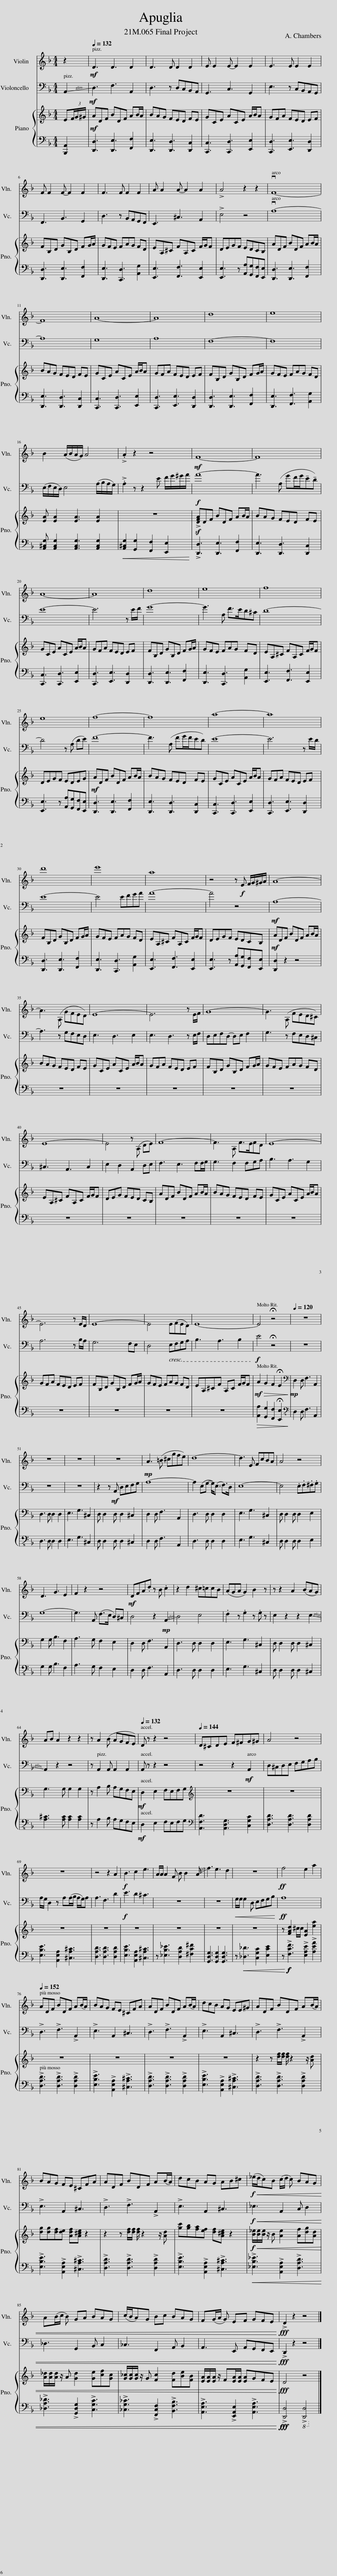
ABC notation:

X:1
%%score 1 2 { 3 | 4 }
L:1/8
M:4/4
I:linebreak $
K:F
V:1 treble
V:2 bass
V:3 treble
V:4 bass
V:1
 z2 |[Q:1/4=132]!mf! D3 D3 D2 | D3 D D2 D2 | E E2 E- E2 E2 | E3 E E2 E2 |$ %5
 F F2 F- F2 F2 | F3 F F2 F2 | A A2 A- A2 A2 | !>!A4 z2 z2 | vF8- |$ %10
 F8 | A8- | A8 | d8 | e8 |$ %15
 B2 (A/B/A/G/) A4 | !>!.A2 z2 z4 |!mf! F8- | F8 |$ A8- | %20
 A8 | d8 | e8 | f8 |$ e8 | %25
 f8- | f8 | a8- | a8 |$ d'8 | %30
 e'8 | a8 | z4 z!f! E F/G/^G/A/ | A8- |$ A3 (A, GFED) | %35
 E8- | E6 z E/F/ | G8- | G3 (A, FED^C) |$ E8- | %40
 E4 z (A, DE) | F8- | F3 A, F>EFD | E8- |$ E6 z E/D/ | %45
 E8- | E4 E(FED) | E8- |[Q:1/4=120] E4[Q:1/4=86] !fermata!z4[Q:1/4=92][Q:1/4=40] |[Q:1/4=120] z8 |$ %50
 z8 | z8 | z8 |!mp! A3 (=B ^cgfe) | d8- | %55
 d3 E FcBA | A4 z4 |$ D3 G3 E2 | F2 z2 z4 |!mf! DFA.d z B .c2 | %60
 z2 d2 ^c=ccB | (AGA G2) B2 z | z z2 A2 (BAG) |$ AB A2 z2 z2 | z A2 (B AGFE) | %65
[Q:1/4=132] D z[Q:1/4=136] z2[Q:1/4=140] z4[Q:1/4=144] |[Q:1/4=144] D^CDE F^FG^G | A4 z4 |$ z8 | z4 z2 A2 | %70
!f! B3 c2 e3 | A/A/ A2 F B B2 !-(!A | !-)!f3 e3 d2 | z8 |!ff! f4 e2 a2 |$ %75
[Q:1/4=152] ADF BDF A(B/A/) | BAG FE ^CFA | ADF BDF A(B/A/) | dcB AG EE^G | ADF BDF A(B/A/) |$ %80
 BAG FE ^CFA | ADF BDF A(B/A/) | dcB AG AB^c |!f!!<(! (_e/d/c)B (c/d/ c) BAG |$ A(B/c/ B) GA BAG | %85
 (c/B/A)G Bc BAG | F(G/A/ G) EF GFE!<)! |!fff! !>!D2 z2 z4 |] %88
V:2
 !-(!A,,2 |!mf! !-)!D,3 F,3 A,,2 | D,3 z D,C,B,,A,, | G,,3 C,3 G,,2 | E,3 z C,B,,A,,G,, |$ %5
 F,,3 B,,3 G,,2 | D,3 z B,,A,,G,,F,, | E,,3 ^C,3 A,,2 | !>!E,4 z4 | vA,8- |$ %10
 A,8 | G,8 | A,8 | F,8- | F,8 |$ %15
 (E,/F,/E,/D,/) E,4 (A,/B,/A,/G,/) | !>!.A,2 z z2 E F/G/^G/A/ |!f! A8- | A3 (A, GF/G/!tenuto!E!tenuto!D) |$ E8- | %20
 E6 z E/F/ | G8- | G3 A, F>ED^C | D8- |$ D4 z (A, DE) | %25
 F8- | F3 (A, FG/F/ED) | E8- | E6 z E/D/ |$ E8- | %30
 E4 EFGA | A8- | A4 z4 |!mf! A,8- |$ A,3 z G,F,E,D, | %35
 E,3 D,3 E,2 | E,3 D,3 z E,/F,/ | D,E,F,D,- D,E, F,2 | G,3 z F,E,D,^C, |$ ^C,3 A,,3 C,2 | %40
 E,2 D,2 A,,2 D,E, | F,3 E,3 F,F,/G,/ | G,3 F,2 F,G,A, | B,3 A,3 G,2 |$ A,6 z B,/A,/ | %45
 G,6 F,E, | D,4 E,F,G,A, | B,3 A,3 B,2 |!f! E4 !fermata!z4 | z8 |$ %50
 z8 | z8 | z2 z!mf! A,, D,E,F,G, | A,8- | A,2 (E,G,- G,<)(E, F,>)D, | %55
 E,8- | E,4 .E,.F,.^F,.G, |$ G,8- | G,3 A,, (F,>E, D,)^C, | D,4 z2!mp! !-(!A,,2 | %60
 !-)!D,4 E,4 | .F,2 z .G,2 z .G, z | E,2 z2 z2 !-(!E,2 |$ !-)!A,,2 z2 z4 | z A,,2 A,, A,,2 A,,2 | %65
 A,, z z2 z4 | z4 z2!mf! A,,2 | D,^C,D,E, F,G,A,B, |$ A,/G,/ D,2 z A,(A,/B,/ A,/G,/)A, | A,3 F,3 D2 | %70
!f! E3 D2 ^C3 | z8 | z8 |!<(! G,/G,/ G,2 D, E,F,G,B,!<)! |!ff! A,8 |$ %75
 !>!D,3 !>!F,3 !>!A,,2 | !>!E,3 A,,2 ^C,3 | !>!D,3 !>!F,3 !>!A,,2 | !>!E,3 A,,2 ^C,3 | !>!D,3 !>!F,3 !>!A,,2 |$ %80
 !>!E,3 A,,2 ^C,3 | !>!D,3 !>!F,3 !>!A,,2 | !>!E,3 A,,2 ^C,3 |!f!!<(! _E,3 A,,2 C, D,2 |$ _D,3 G,,2 B,, C,2 | %85
 _C,3 F,,2 A,, B,,2 | A,,3 E,, A,,G,,F,,E,,!<)! |!fff! !>!D,,2 z2 z4 |] %88
V:3
 E(3F/G/^G/ |!mf! ADF BDF AB/A/ | BAG FED FE | GCE ACE A/B/A | GFA FED EF |$ %5
 FB,D GB,D FG/A/ | GFE FAG FD | EA,^C FA,C F/G/F | DEGF EDCB, | ADF BDF AB/A/ |$ %10
 BAG FED FE | GCE ACE A/B/A | GFA FED EF | FB,D GB,D FG/A/ | GFE FAG FD |$ %15
 [EA] [EA]2 [EA]3 [EA]2 | z8 | !>![DFA]DF BDF AB/A/ | BAG FED FE |$ GCE ACE A/B/A | %20
 GFA FED EF | FB,D GB,D FG/A/ | GFE FAG FD | EA,^C FA,C F/G/F |$ DEGF EDEG | %25
!mf! ADF BDF AB/A/ | BAG FED FE | GCE ACE A/B/A | GFA FED EF |$ FB,D GB,D FG/A/ | %30
 GFE FAG FD | EA,^C FA,C F/G/F | DEGF EDCB, |!mf! ADF BDF AB/A/ |$ BAG FED FE | %35
 GCE ACE A/B/A | GFA FED EF | FB,D GB,D FG/A/ | GFE FAG FD |$ EA,^C FA,C F/G/F | %40
 DEG FED CB, | ADF BDF AB/A/ | BAG FED FE | GCE ACE A/B/A |$ GFA FED EF | %45
 FB,D GB,D FG/A/ | GFE FAG FD | EA,^CF A,C F/G/F |!mf!!>(! A2 G2 F2 !fermata!E2!>)! |[K:bass]!mp! D,2 D, F,3 A,,2 |$ %50
 D,3 D, D,2 D,2 | E,3 G,3 ^C,2 | D, D,2 D, D,2 ^C,2 | D,2 D, F,3 A,,2 | D,3 D, D,2 D,2 | %55
 E,3 G,3 ^C,2 | D, D,2 D, D,2 E,2 |$ G,2 G, B,3 F,2 | A,3 G, F,2 E,2 | D,2 D, F,3 A,,2 | %60
 D,3 D, D,2 D,2 | E,3 G,3 ^C,2 | D, D,2 D, D,2 ^C,2 |$ G,3 G, G,2 G,2 | z A,2 B, A,G,F,E, | %65
!mf! D,2 E,2 F,E,F,G, |[K:treble] z8 | z8 |$ z8 | z8 | %70
 z8 | z8 | z8 | z8 | z [FAd]2 ^c/c/ [EA]2 [ea]2 |$ %75
 z8 | z8 | z8 | z8 | z2 z [df]/[df]/ [df]/ z2 z/ [Ad] |$ %80
 [dg][dg][df][de] [Adf][A^ce] z2 | z2 z [df]/[df]/ [df]/ z2 z/ [Ad] | [gc'][gb][fa][ef] [df][A^ce] z2 |!f!!<(! [B_e]/[Be]/[Be]/ z/ B [Ae]2 [Af][dg][Ad] |$ [A_d]/[Ad]/[Ad]/ z/ A [Gd]2 [Ge][cf][Gc] | %85
 [G_c]/[Gc]/[Gc]/ z/ G [Fc]2 [Fd][Be][FB] | [EA]/[EA]/[EA]/ z/ F[EA]/[EA]/ [EA]GFE!<)! |!fff! D4 z4 |] %88
V:4
 [B,,,A,,]2 | [D,,D,]3 [D,,E,]3 [F,,F,]2 | [D,,E,]3 [D,,D,]3 [D,,C,]2 | [C,,C,]3 [C,,D,]3 [E,,E,]2 | [C,,D,]3 [E,,E,]3 [D,,D,]2 |$ %5
 [D,,D,]3 [D,,E,]3 [F,,F,]2 | [D,,E,]3 [C,,D,]3 [A,,G,]2 | [E,,E,]3 [F,,F,]3 [E,,E,]2 | [E,,E,]3 z [A,,A,][G,,G,][F,,F,][E,,E,] | [D,,D,]3 [D,,E,]3 [F,,F,]2 |$ %10
 [D,,E,]3 [D,,D,]3 [D,,C,]2 | [C,,C,]3 [C,,D,]3 [E,,E,]2 | [C,,D,]3 [E,,E,]3 [D,,D,]2 | [D,,D,]3 [D,,E,]3 [F,,F,]2 | [D,,E,]3 [F,,F,]3 [A,,G,]2 |$ %15
 [A,,^C,G,] [A,,C,G,]2 [A,,C,G,]3 [A,,C,G,]2 |!<(! [A,,^C,G,]2 [G,,G,]2 [F,,F,]2 [E,,E,]2!<)! | !>![D,,D,]3 [D,,E,]3 [F,,F,]2 | [D,,E,]3 [D,,D,]3 [D,,C,]2 |$ [C,,C,]3 [C,,D,]3 [E,,E,]2 | %20
 [C,,D,]3 [E,,E,]3 [D,,D,]2 | [D,,D,]3 [D,,E,]3 [F,,F,]2 | [D,,E,]3 [C,,D,]3 [A,,G,]2 | [E,,E,]3 [F,,F,]3 [E,,E,]2 |$ [E,,E,]3 z [A,,A,][G,,G,][F,,F,][E,,E,] | %25
 [D,,D,]3 [D,,E,]3 [F,,F,]2 | [D,,E,]3 [D,,D,]3 [D,,C,]2 | [C,,C,]3 [C,,D,]3 [E,,E,]2 | [C,,D,]3 [E,,E,]3 [D,,D,]2 |$ [D,,D,]3 [D,,E,]3 [F,,F,]2 | %30
 [D,,E,]3 [C,,D,]3 [A,,G,]2 | [E,,E,]3 [F,,F,]3 [E,,E,]2 | [E,,E,]3 z [A,,A,][G,,G,][F,,F,][E,,E,] | [D,,D,]2 z2 z4 |$ z8 | %35
 z8 | z8 | z8 | z8 |$ z8 | %40
 z8 | z8 | z8 | z8 |$ z8 | %45
 z8 | z8 | z8 |!>(! [A,,A,]2 [G,,G,]2 [F,,F,]2 !fermata![E,,E,]2!>)! |[K:bass-8] D,2 D, F,3 A,,2 |$ %50
 D,3 D, D,2 D,2 | E,3 G,3 ^C,2 | D, D,2 D, D,2 ^C,2 | D,2 D, F,3 A,,2 | D,3 D, D,2 D,2 | %55
 E,3 G,3 ^C,2 | D, D,2 D, D,2 E,2 |$ G,2 G, B,3 F,2 | A,3 G, F,2 E,2 | D,2 D, F,3 A,,2 | %60
 D,3 D, D,2 D,2 | E,3 G,3 ^C,2 | D, D,2 D, D,2 ^C,2 |$ [A,^C]3 [A,C] [A,C]2 [A,C]2 | z A,2 B, A,G,F,E, | %65
!mf! D,2 E,2 F,E,F,G, |[K:bass] [A,,F,D]3 [A,,D,G,]3 [C,G,C]2 | [D,A,D]3 [D,A,D]3 [D,A,D]2 |$ [E,B,E]3 [A,,E,A,]2 [^C,A,^C]3 | [D,A,D]3 [D,A,D]3 [D,A,D]2 | %70
 [E,B,E]3 [A,,E,A,]2 [^C,A,^C]3 | z [_E,B,_E]3 [D,A,D]2 [^F,C^F]2 | [G,,D,G,]3 [G,,D,G,]2 [G,,D,G,]3 | z!<(! [_D,_D]3 [C,G,C]2 [E,CE]2 | z!<)!!f!!f!!f! !>![F,CF]3 !>![E,A,E]2 !>![A,EA]2 |$ %75
 !>![D,A,D]3 !>![D,A,D]3 !>![D,A,D]2 | !>![E,B,E]3 !>![A,,E,A,]2 !>![^C,A,^C]3 | !>![D,A,D]3 !>![D,A,D]3 !>![D,A,D]2 | !>![E,B,E]3 !>![A,,E,A,]2 !>![^C,A,^C]3 | !>![D,A,D]3 !>![D,A,D]3 !>![D,A,D]2 |$ %80
 !>![E,B,E]3 !>![A,,E,A,]2 !>![^C,A,^C]3 | !>![D,A,D]3 !>![D,A,D]3 !>![D,A,D]2 | !>![E,B,E]3 !>![A,,E,A,]2 !>![^C,A,^C]3 |!<(! !>![_E,B,_E]3 !>![A,,E,A,]2 !>![D,A,D]3 |$ !>![_D,A,_D]3 !>![G,,D,G,]2 !>![C,G,C]3 | %85
 !>![_C,G,_C]3 !>![F,,C,F,]2 !>![B,,F,B,]3 | !>![A,,E,A,]3 !>![E,,A,,E,]2 !>![A,,E,A,]3!<)! |!fff!!fff! !>![D,,D,]4!8vb(! !>![D,,,D,,]4!8vb)! |] %88
